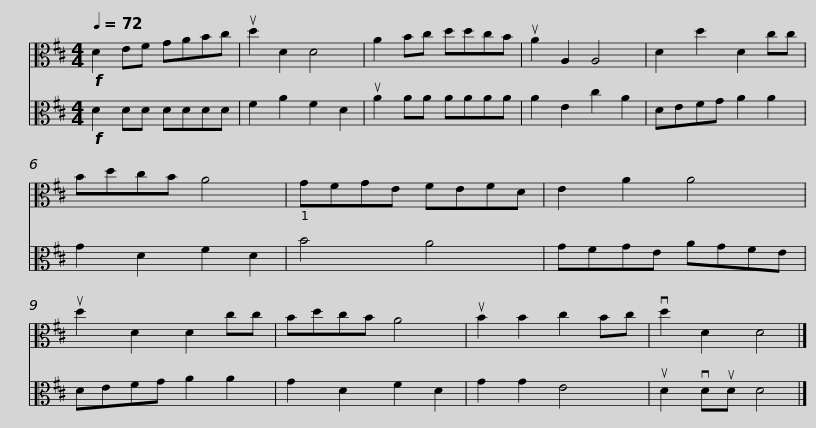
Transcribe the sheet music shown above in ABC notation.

X:1
%%score 1 2
L:1/8
Q:1/4=72
M:4/4
I:linebreak $
K:D
V:1 alto
V:2 alto
V:1
!f! D2 EF GABc | ud2 D2 D4 | A2 Bc ddcB | uA2 A,2 A,4 |$ D2 d2 D2 cc | %5
 BdcB A4 | GFGE FEFD | E2 A2 A4 |$ ud2 D2 D2 cc | BdcB A4 | %10
 uB2 B2 c2 Bc | vd2 D2 D4 |] %12
V:2
!f! D2 DD DDDD | F2 A2 F2 D2 | uA2 AA AAAA | A2 E2 c2 A2 |$ DEFG A2 A2 | %5
 G2 D2 F2 D2 | B4 A4 | GFGE AGFE |$ DEFG A2 A2 | G2 D2 F2 D2 | %10
 G2 G2 E4 | uD2 vDuD D4 |] %12
